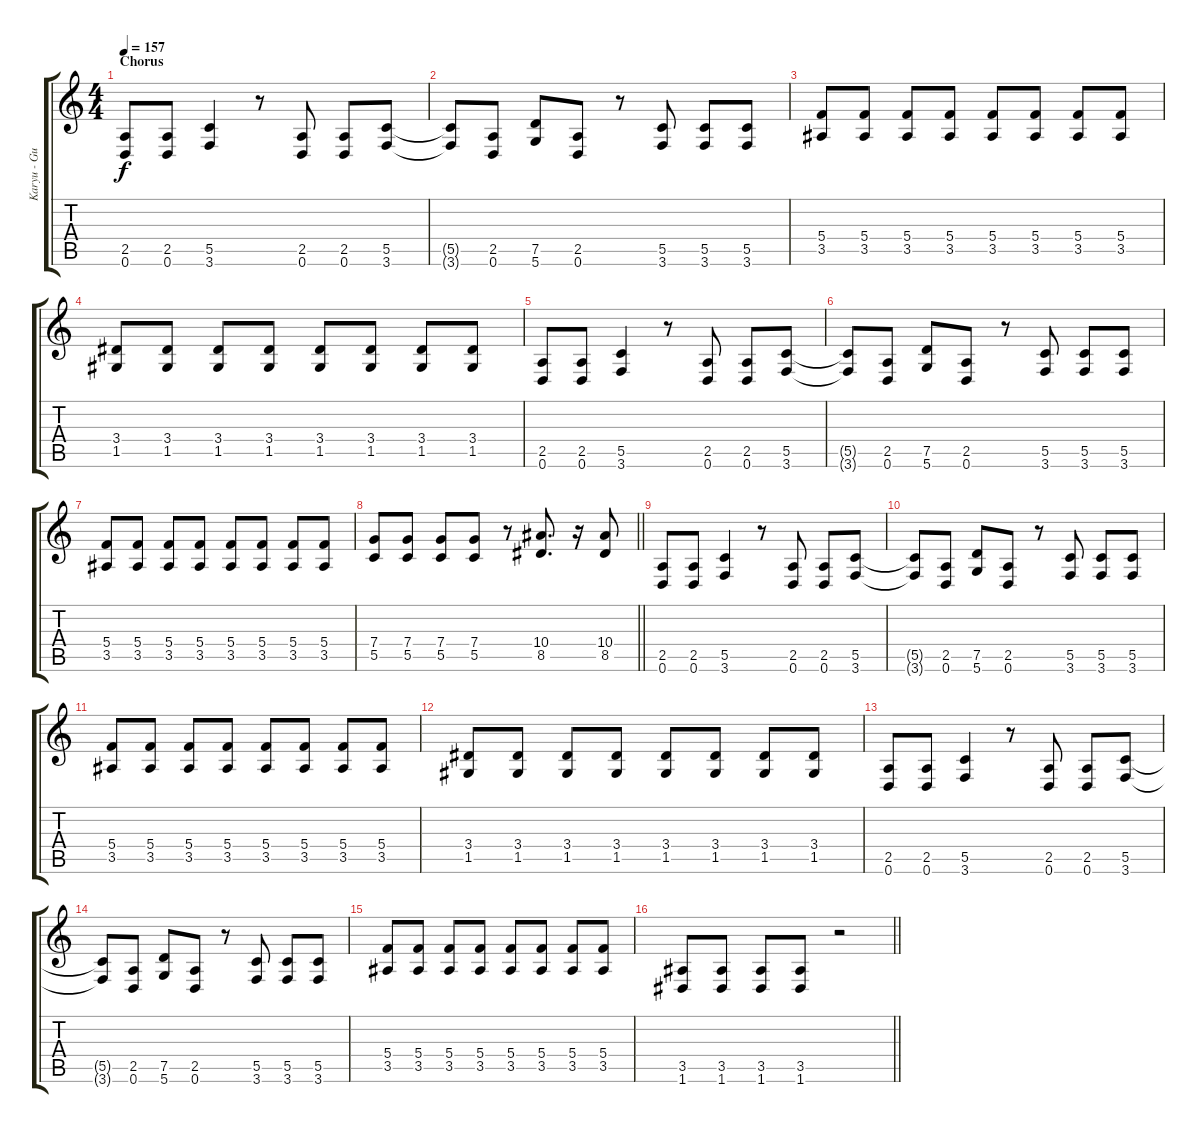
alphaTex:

\track ("Karyu - Guitar 1" "Karyu - Gu") {instrument distortionguitar}
\staff {score tabs}
\tuning (D4 A3 F3 C3 G2 D2) {hide}
\ts (4 4)
\section ("" "Chorus")
\tempo 157
\clef g2
\ks c
(2.5 0.6).8{dy f} (2.5 0.6).8 (5.5 3.6).4 r.8 (2.5 0.6).8 (2.5 0.6).8 (5.5 3.6).8 |
(5.5{t} 3.6{t}).8 (2.5 0.6).8 (7.5 5.6).8 (2.5 0.6).8 r.8 (5.5 3.6).8 (5.5 3.6).8 (5.5 3.6).8 |
(5.4 3.5).8 (5.4 3.5).8 (5.4 3.5).8 (5.4 3.5).8 (5.4 3.5).8 (5.4 3.5).8 (5.4 3.5).8 (5.4 3.5).8 |
(3.4 1.5).8 (3.4 1.5).8 (3.4 1.5).8 (3.4 1.5).8 (3.4 1.5).8 (3.4 1.5).8 (3.4 1.5).8 (3.4 1.5).8 |
(2.5 0.6).8 (2.5 0.6).8 (5.5 3.6).4 r.8 (2.5 0.6).8 (2.5 0.6).8 (5.5 3.6).8 |
(5.5{t} 3.6{t}).8 (2.5 0.6).8 (7.5 5.6).8 (2.5 0.6).8 r.8 (5.5 3.6).8 (5.5 3.6).8 (5.5 3.6).8 |
(5.4 3.5).8 (5.4 3.5).8 (5.4 3.5).8 (5.4 3.5).8 (5.4 3.5).8 (5.4 3.5).8 (5.4 3.5).8 (5.4 3.5).8 |
\barLineRight lightlight
(7.4 5.5).8 (7.4 5.5).8 (7.4 5.5).8 (7.4 5.5).8 r.8 (10.4 8.5).8{d} r.16 (10.4 8.5).8 |
\section ("" "")
(2.5 0.6).8 (2.5 0.6).8 (5.5 3.6).4 r.8 (2.5 0.6).8 (2.5 0.6).8 (5.5 3.6).8 |
(5.5{t} 3.6{t}).8 (2.5 0.6).8 (7.5 5.6).8 (2.5 0.6).8 r.8 (5.5 3.6).8 (5.5 3.6).8 (5.5 3.6).8 |
(5.4 3.5).8 (5.4 3.5).8 (5.4 3.5).8 (5.4 3.5).8 (5.4 3.5).8 (5.4 3.5).8 (5.4 3.5).8 (5.4 3.5).8 |
(3.4 1.5).8 (3.4 1.5).8 (3.4 1.5).8 (3.4 1.5).8 (3.4 1.5).8 (3.4 1.5).8 (3.4 1.5).8 (3.4 1.5).8 |
(2.5 0.6).8 (2.5 0.6).8 (5.5 3.6).4 r.8 (2.5 0.6).8 (2.5 0.6).8 (5.5 3.6).8 |
(5.5{t} 3.6{t}).8 (2.5 0.6).8 (7.5 5.6).8 (2.5 0.6).8 r.8 (5.5 3.6).8 (5.5 3.6).8 (5.5 3.6).8 |
(5.4 3.5).8 (5.4 3.5).8 (5.4 3.5).8 (5.4 3.5).8 (5.4 3.5).8 (5.4 3.5).8 (5.4 3.5).8 (5.4 3.5).8 |
\barLineRight lightlight
(3.5 1.6).8 (3.5 1.6).8 (3.5 1.6).8 (3.5 1.6).8 r.2
